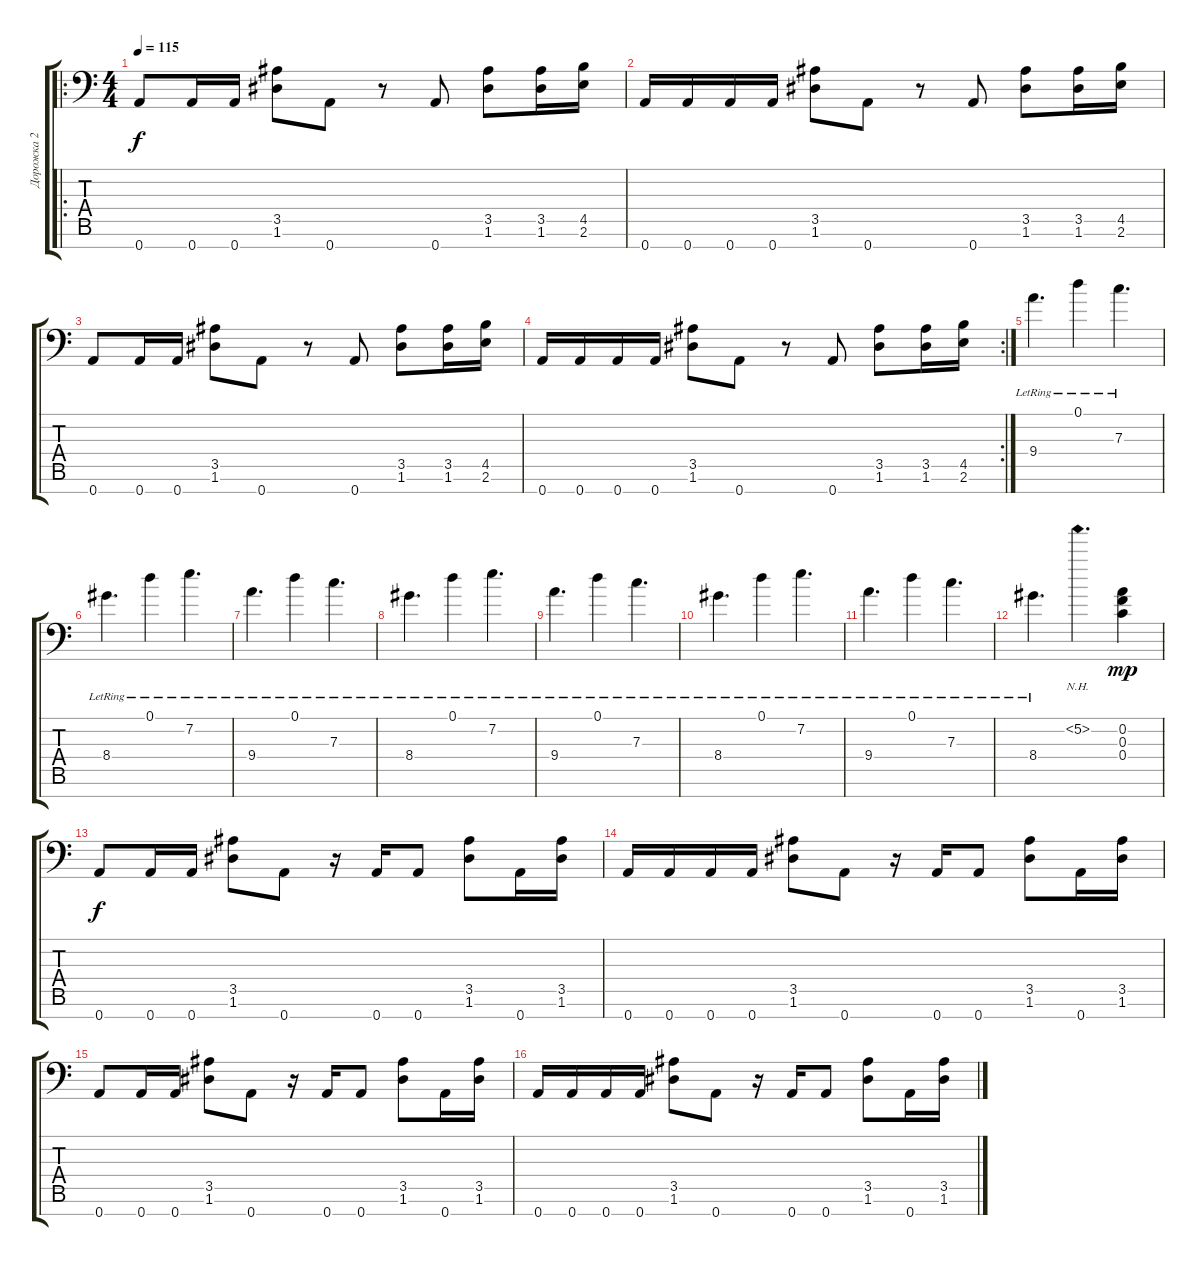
\track ("Дорожка 2" "Дорожка 2") {instrument overdrivenguitar}
\staff {score tabs}
\tuning (D4 A3 F3 C3 G2 D2 A1) {hide}
\ro
\ts (4 4)
\tempo 115
\clef f4
\ks c
0.7.8{dy f volume 16} 0.7.16 0.7.16 (3.5 1.6).8 0.7.8 r.8 0.7.8 (3.5 1.6).8 (3.5 1.6).16 (4.5 2.6).16 |
0.7.16 0.7.16 0.7.16 0.7.16 (3.5 1.6).8 0.7.8 r.8 0.7.8 (3.5 1.6).8 (3.5 1.6).16 (4.5 2.6).16 |
0.7.8 0.7.16 0.7.16 (3.5 1.6).8 0.7.8 r.8 0.7.8 (3.5 1.6).8 (3.5 1.6).16 (4.5 2.6).16 |
\rc 2
0.7.16 0.7.16 0.7.16 0.7.16 (3.5 1.6).8 0.7.8 r.8 0.7.8 (3.5 1.6).8 (3.5 1.6).16 (4.5 2.6).16 |
9.4{lr}.4{d instrument electricguitarclean} 0.1{lr}.4 7.3{lr}.4{d} |
8.4{lr}.4{d} 0.1{lr}.4 7.2{lr}.4{d} |
9.4{lr}.4{d instrument electricguitarclean} 0.1{lr}.4 7.3{lr}.4{d} |
8.4{lr}.4{d} 0.1{lr}.4 7.2{lr}.4{d} |
9.4{lr}.4{d instrument electricguitarclean} 0.1{lr}.4 7.3{lr}.4{d} |
8.4{lr}.4{d} 0.1{lr}.4 7.2{lr}.4{d} |
9.4{lr}.4{d instrument electricguitarclean} 0.1{lr}.4 7.3{lr}.4{d} |
8.4{lr}.4{d} 5.2{nh}.4{d} (0.2 0.3 0.4).4{dy mp volume 16 instrument overdrivenguitar} |
0.7.8{dy f} 0.7.16 0.7.16 (3.5 1.6).8 0.7.8 r.16 0.7.16 0.7.8 (3.5 1.6).8 0.7.16 (3.5 1.6).16 |
0.7.16 0.7.16 0.7.16 0.7.16 (3.5 1.6).8 0.7.8 r.16 0.7.16 0.7.8 (3.5 1.6).8 0.7.16 (3.5 1.6).16 |
0.7.8 0.7.16 0.7.16 (3.5 1.6).8 0.7.8 r.16 0.7.16 0.7.8 (3.5 1.6).8 0.7.16 (3.5 1.6).16 |
0.7.16 0.7.16 0.7.16 0.7.16 (3.5 1.6).8 0.7.8 r.16 0.7.16 0.7.8 (3.5 1.6).8 0.7.16 (3.5 1.6).16
